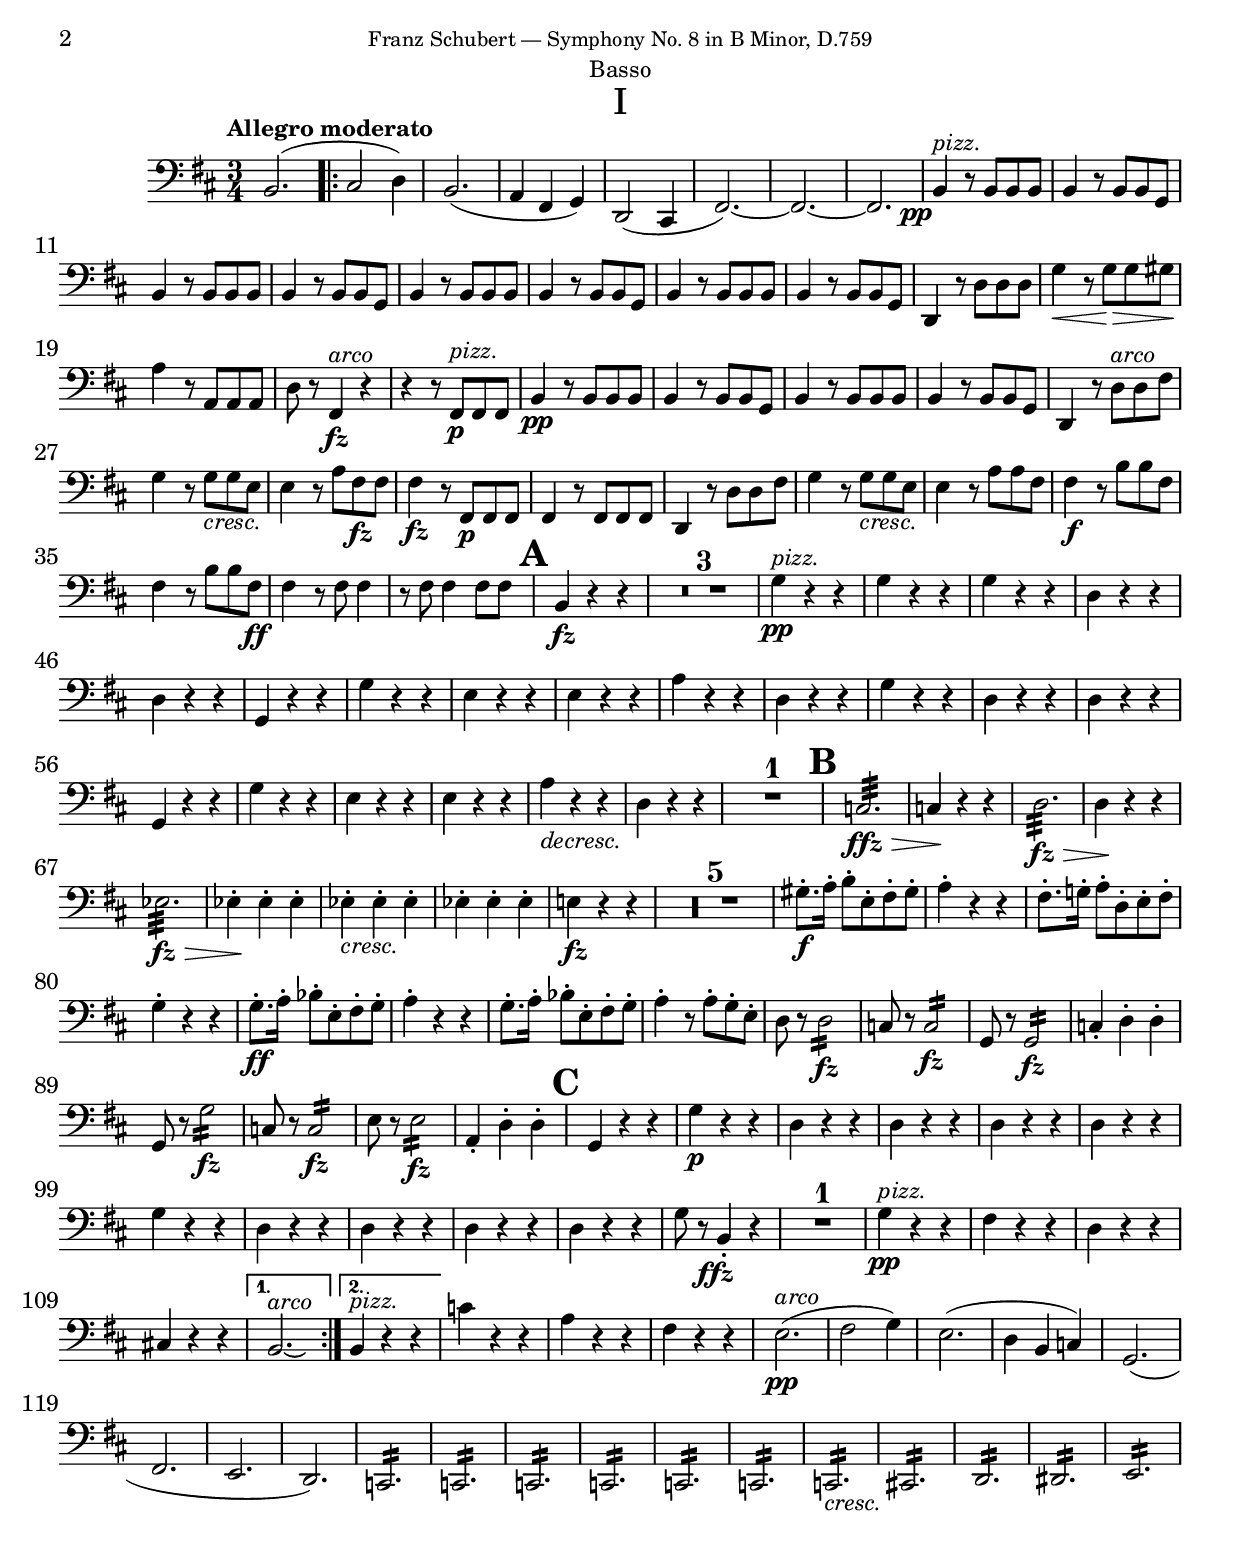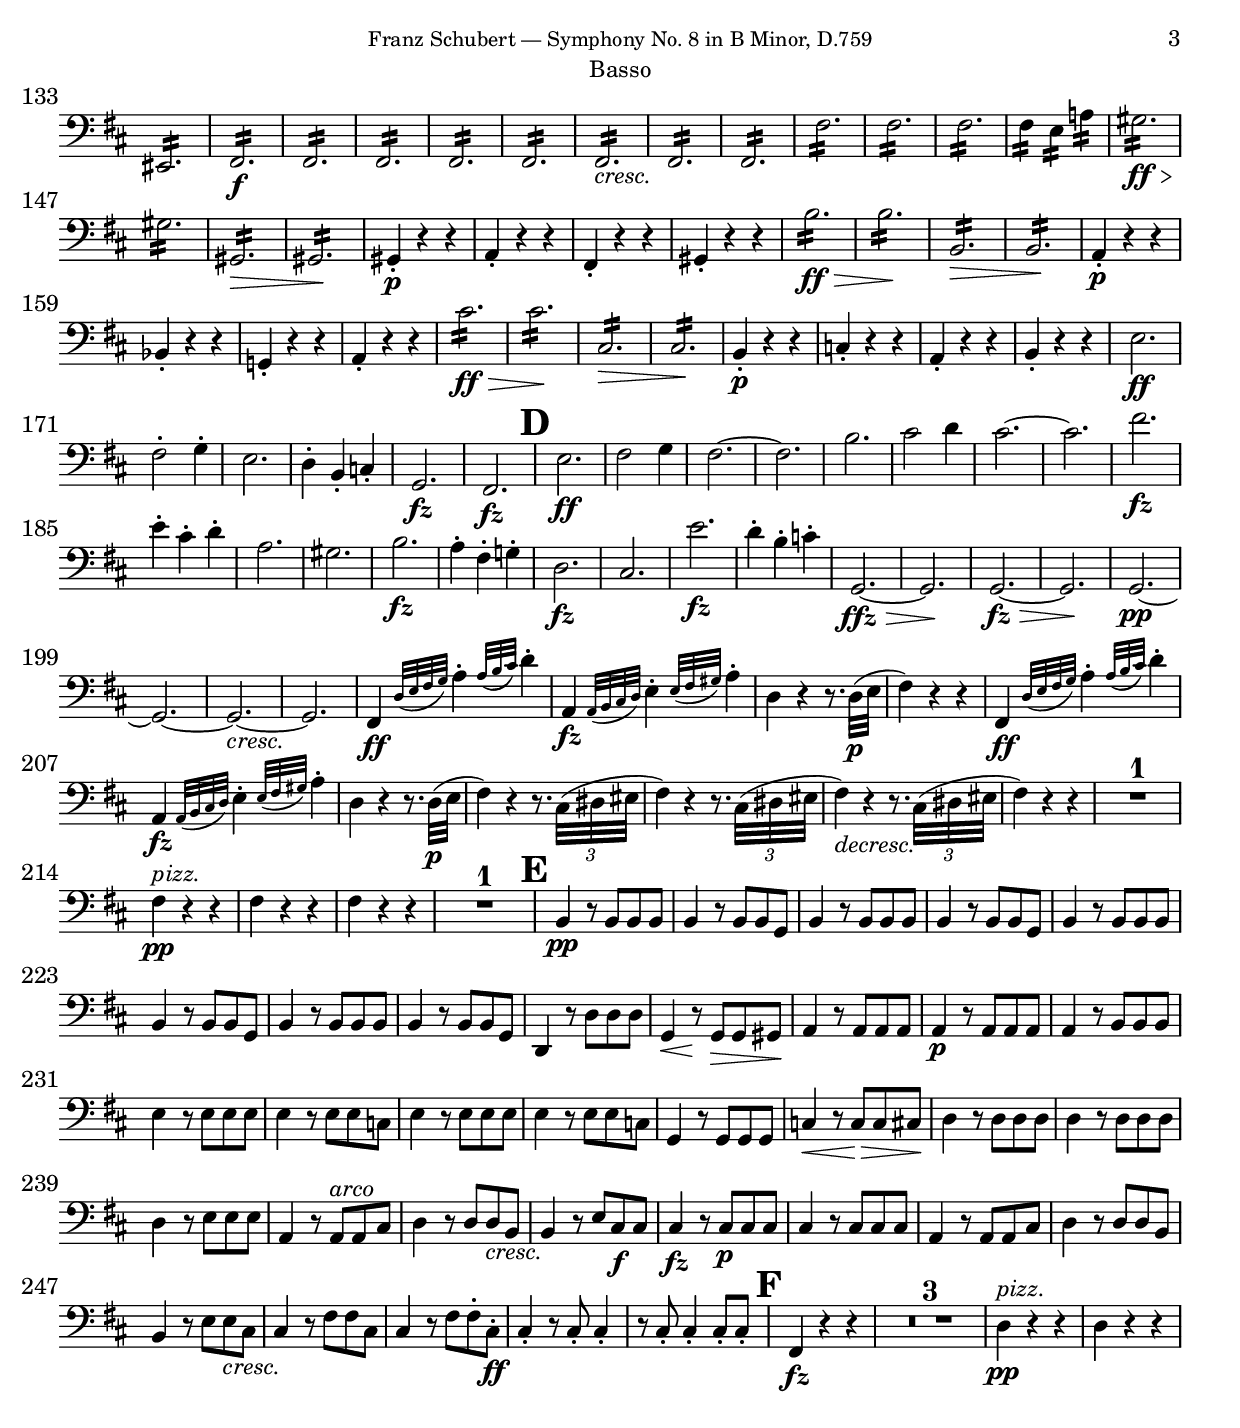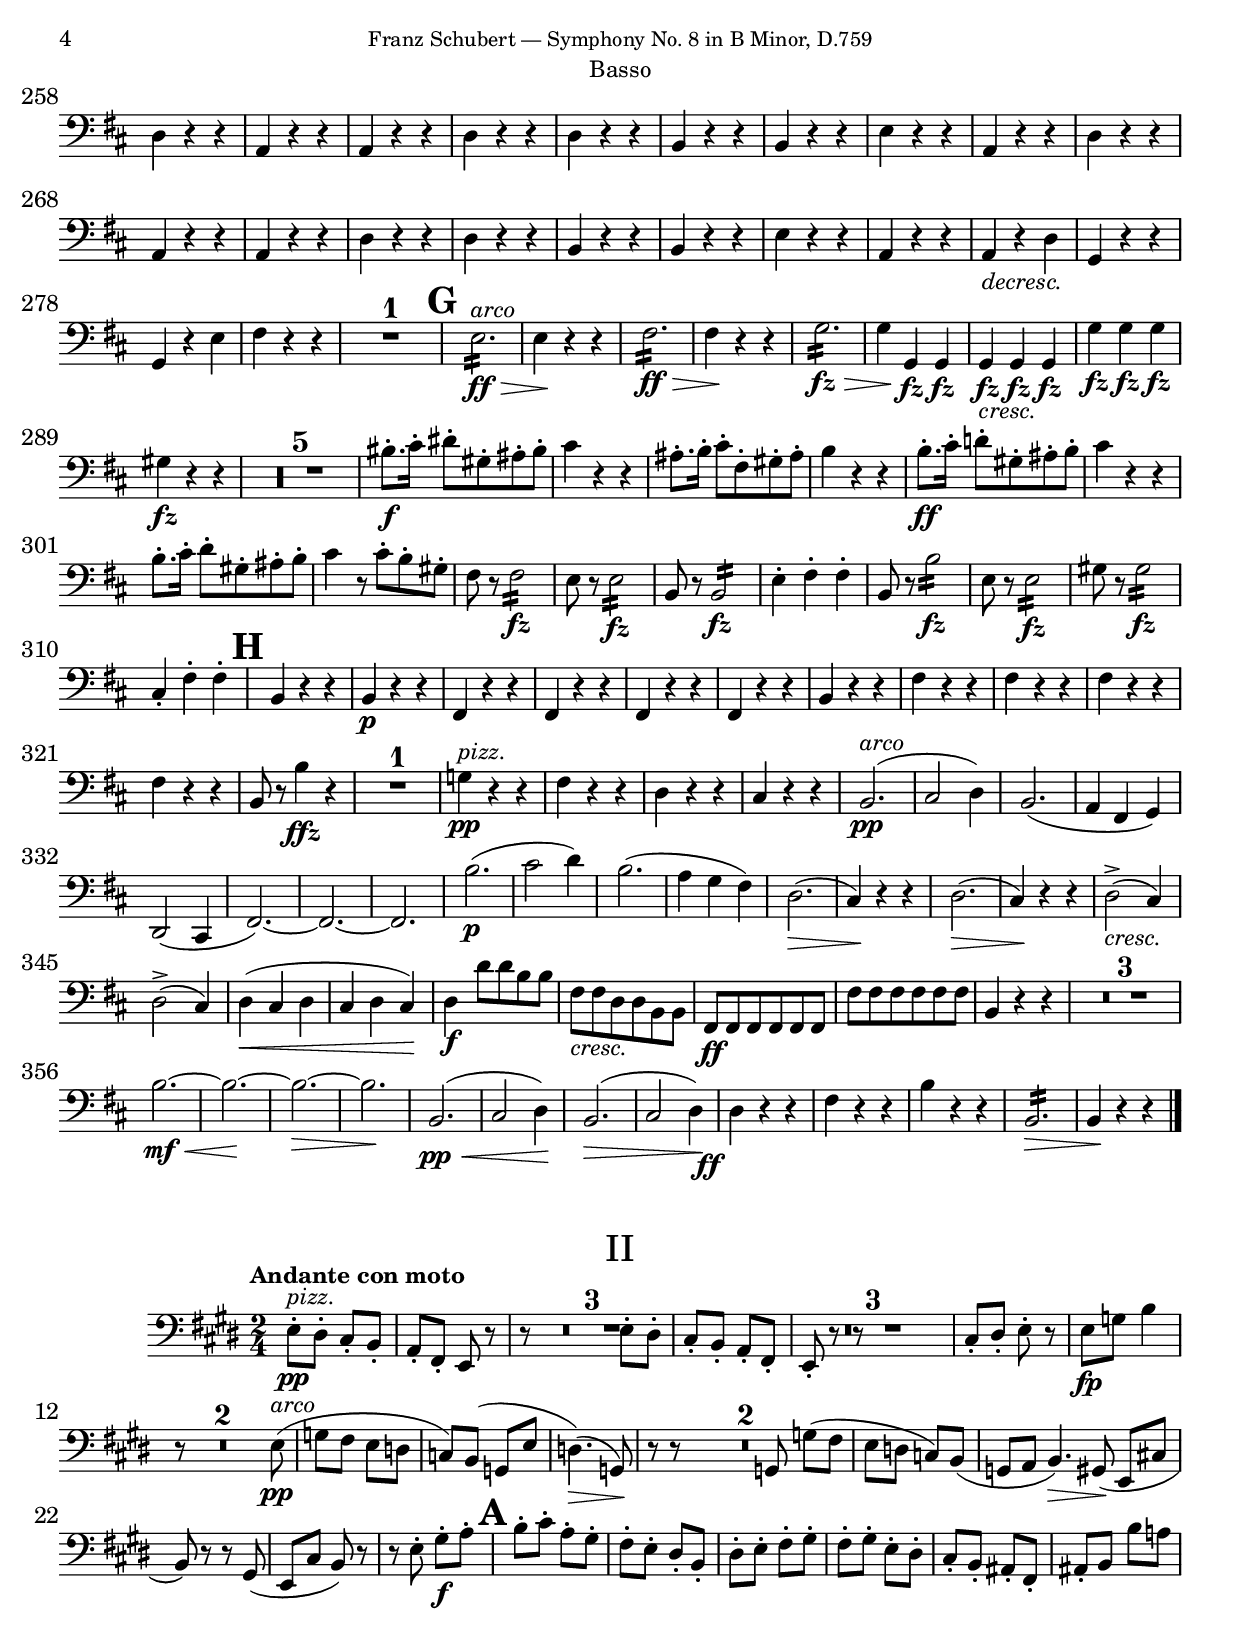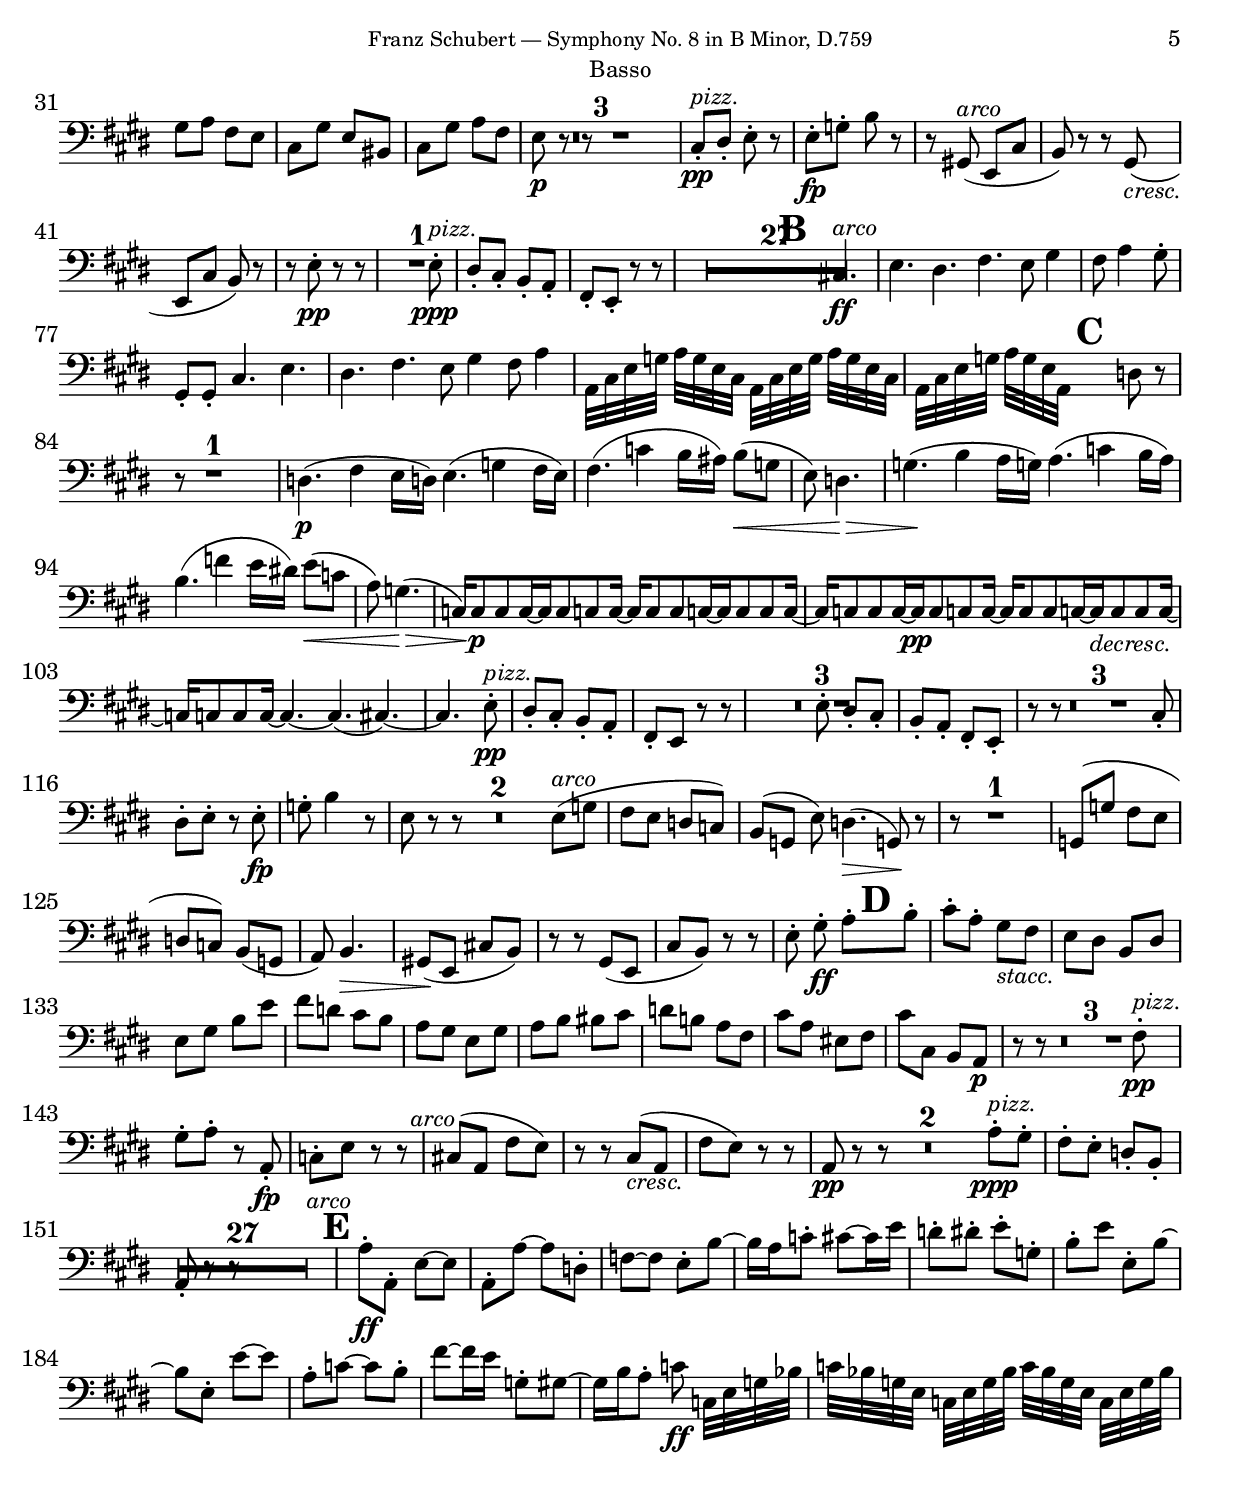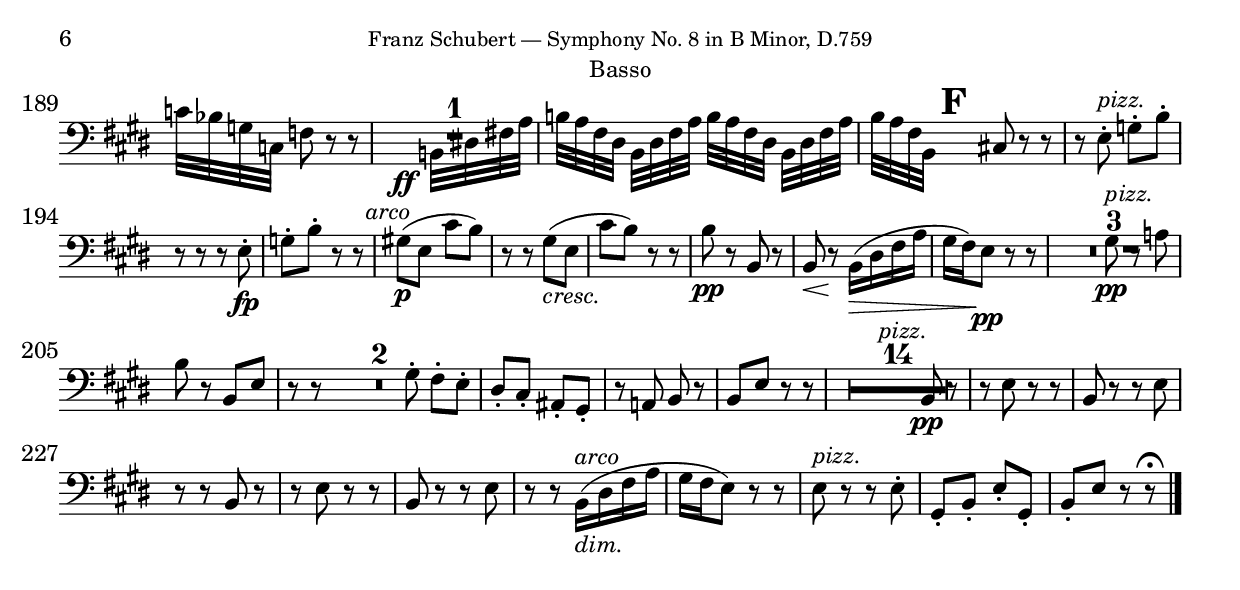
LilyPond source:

%###############################################################################
%#                                 H E A D E R                                 #
%###############################################################################
%
%  Composer           : Franz Schubert (1797 - 1828)
%  work               : Symphony No. 8 in B Minor, D.759
%  Source             : Franz Schubert's Werke, Serie I: Symphonien, No.8
%                       Leipzig Breitkopf & Härtel, 1885. Plate F.S. 8. 
%  Type of score      : Score for Violoncello
%  Typesetter         : Sébastien MANEN
%  date of initiation : Sunday 12 February 2023, 19:55
%
%###############################################################################
%#                          I N C L U D E   F I L E S                          #
%###############################################################################
\version "2.22.1"
\include "./00-Common/Symph8_D759_Header.ily"
\include "./00-Common/Symph8_D759_PaperParts.ily"
%  work        : Schubert Symphony No. 8 in B minor, D.759
%  typesetter  : Sébastien MANEN
%  date        : Sunday 12 February 2023, 19:55
%###############################################################################
%#                           T I M E   S E C T I O N                           #
%###############################################################################
timeMvtI = {
	\time 3/4
}
timeMvtII = {
	\time 2/4
}


\include "./00-Common/Symph8_D759_LayoutParts.ily"
arco = \markup {\italic arco}
crescmarkup = \markup {\italic cresc.}
pizz = \markup {\italic pizz.}
dimmarkup = \markup {\italic dim.}
morendo = \markup {\italic {morendo}}
stacc = \markup {\italic stacc.}
becarre = \markup { \tiny \natural }
gp = \markup {G.P.}
decrescmarkup = \markup {\italic decresc.}

ffz = #(make-dynamic-script "ffz")
crescD = \tweak DynamicText.self-alignment-X #-0.5 \tweak DynamicText.font-size #1 #(make-dynamic-script (markup #:normal-text #:italic "cresc."))

un=^\markup {\tiny \number 1}
deux=^\markup {\tiny \number 2}
trois=^\markup {\tiny \number 3}
quatre=^\markup {\tiny \number 4}
cinq=^\markup {\tiny \number 5}
six=^\markup {\tiny \number 6}
sept=^\markup {\tiny \number 7}
huit=^\markup {\tiny \number 8}
neuf=^\markup {\tiny \number 9}
dix=^\markup {\tiny \number 10}
onze=^\markup {\tiny \number 11}

naturaltrillmark = \markup {
	\concat {
		\hspace #0.8
		\general-align #Y #CENTER {
			\musicglyph #"scripts.trill" 
			\hspace #0.45
			\teeny \natural 
		}
	}
}


mmrPos = #(define-music-function
	(position)
	(number?)
	#{
		\once \override MultiMeasureRest.staff-position = #(- position 2)
	#}
)

dynEO = #(define-music-function
	(offset)
	(pair?)
	#{
		\once \override DynamicText.extra-offset = #offset
		\once \override DynamicText.whiteout = ##t
		\once \override DynamicText.whiteout-style = #'outline
	#}
)

aIIEO = #(define-music-function
	(extraoffset)
	(pair?)
	#{
		\once \override CombineTextScript.extra-offset = #extraoffset
		\once \override CombineTextScript.whiteout = ##t
		\once \override CombineTextScript.whiteout-style = #'outline
	#}
)

aIIXoffset = #(define-music-function
	(offset)
	(number?)
	#{
		\once \override CombineTextScript.X-offset = #offset
	#}
)

markEO = #(define-music-function
	(offset)
	(pair?)
	#{
		\once \override TextScript.layer = #3
		\once \override TextScript.extra-offset = #offset
		\once \override TextScript.whiteout = ##t
		\once \override TextScript.whiteout-style = #'outline
	#}
)

noFlag = \once \omit Flag

stemOffset = #(define-music-function
	(offset)
	(number?)
	#{
		\once \offset length #offset Stem
	#}
)

beamOffset = #(define-music-function
	(position)
	(pair?)
	#{
		\once \offset positions #position Beam
	#}
)

hairpinShorten = #(define-music-function
	(shortLength)
	(pair?)
	#{
		\once \override Hairpin.shorten-pair = #shortLength
	#}
)

hairpinEO = #(define-music-function
	(offset)
	(pair?)
	#{
		\once \override Hairpin.extra-offset = #offset
		\once \override Hairpin.whiteout = ##t
		\once \override Hairpin.whiteout-style = #'outline
	#}
)

aIIOmit = \once \omit Voice.CombineTextScript

%%%%%%%%%%%%%%%%%%%%%%%%%%%%%%%%%%%%%%%%%%%%%%%%%%%%%%%%%%%%%%%%%%%%%%%%%%%%%%%%


%arpeggioPadding = #(define-music-function
%	(padding)
%	(number?)
%	#{
%		\once \override Voice.Arpeggio.padding = #padding
%	#}
%)

%beamGap = #(define-music-function
%	(gap)
%	(number?)
%	#{
%		\once \override Beam.auto-knee-gap = #gap
%	#}
%)


%beamLeftTwoRightOne = {
%	\set stemLeftBeamCount = #2
%	\set stemRightBeamCount = #1
%}

%beamLeftOneRightTwo = {
%	\set stemLeftBeamCount = #1
%	\set stemRightBeamCount = #2
%}

%setBeamTriple = { 
%	\set subdivideBeams = ##t
%	\set baseMoment = #(ly:make-moment 1/8)
%	\set beatStructure = 2,2,2
%}

%crescText = #(define-music-function
%	(cresctext)
%	(markup?)
%	#{
%		\once \set crescendoText = \markup {\italic { #cresctext } }
%		\once \set crescendoSpanner = #'text
%	#}
%)
%dimText = #(define-music-function
%	(cresctext)
%	(markup?)
%	#{
%		\once \set decrescendoText = \markup {\italic { #cresctext } }
%		\once \set decrescendoSpanner = #'text
%	#}
%)


%dynSpanYoffset = #(define-music-function
%	(offset)
%	(number?)
%	#{
%		\once \override DynamicTextSpanner.bound-details.right.Y = #offset
%	#}
%)


%InCueContext = {
%	\override Beam.beam-thickness = #0.30 % 0.30
%	\override StemTremolo.beam-thickness = #0.35 % 0.30
%	\override Beam.length-fraction = #0.67 % 0.8
%	\override Stem.length-fraction = #0.8 % 0.8
%%	\override Stem.length = #7
%%	\override Beam.length = #7
%	\set fontSize = #-3 %-3
%}

%OutCueContext = {
%	\revert Beam.beam-thickness
%	\revert StemTremolo.beam-thickness
%	\revert Beam.length-fraction
%	\revert Stem.length-fraction
%%	\override Stem.length = #7
%%	\override Beam.length = #7
%	\unset fontSize
%}


%mmrnDown = {
%	\once \override MultiMeasureRestNumber.direction = #-1 
%}

%mmrLength = #(define-music-function
%	(length)
%	(number?)
%	#{
%		\once \override MultiMeasureRest.space-increment = #length
%	#}
%)

%mmrMinLength = #(define-music-function
%	(length)
%	(number?)
%	#{
%		\once \override MultiMeasureRest.minimum-length = #length
%	#}
%)

%mmrCondens = \once \override MultiMeasureRest.springs-and-rods = #ly:spanner::set-spacing-rods 

%omitMMRN = \omit MultiMeasureRestNumber


%markXoffset = #(define-music-function
%	(offset)
%	(number?)
%	#{
%		\once \override Score.RehearsalMark.self-alignment-X = #(- offset)
%	#}
%)

%markYoffset = #(define-music-function
%	(offset)
%	(number?)
%	#{
%		\once \override Score.RehearsalMark.Y-offset = #offset
%	#}
%)

%noteShift = #(define-music-function
%	(shift)
%	(number?)
%	#{
%		\once \override NoteColumn.force-hshift = #shift
%	#}
%)

%no = {
%	\undo \omit MultiMeasureRestNumber
%}


%ni = {
%	\omit MultiMeasureRestNumber
%}

%ottavaShorten = #(define-music-function
%	(value)
%	(pair?)
%	#{
%		\once \override Staff.OttavaBracket.shorten-pair = #value
%	#}
%)

%setSextolet = {
%	\set subdivideBeams = ##t
%	\set baseMoment = #(ly:make-moment 1/8)
%	\set beatStructure = 2,2,2,2
%	\override TupletNumber.Y-offset = #-3
%	\override TupletNumber.avoid-slur = #'ignore
%}
%unsetSextolet = {
%	\set subdivideBeams = ##f
%	\revert TupletNumber.Y-offset
%	\revert TupletNumber.avoid-slur
%}


%textInSlur = {
%	%\once \override TextScript.outside-staff-priority = 0
%	\once \override TextScript.slur-padding = #0
%	\once \override TextScript.avoid-slur = #'around
%}

%textOsp = #(define-music-function
%	(prio)
%	(number?)
%	#{
%		\once \override TextScript.outside-staff-priority = #prio
%	#}
%)

%tempoDown = \once \override Score.MetronomeMark.direction = #-1 

%tempoXoffset = #(define-music-function
%	(offset)
%	(number?)
%	#{
%		\once \override Score.MetronomeMark.X-offset = #offset
%	#}
%)

%tempoExtraOffset = #(define-music-function
%	(offset)
%	(pair?)
%	#{
%		\once \override Score.MetronomeMark.extra-offset = #offset
%	#}
%)
%tempoEO = #(define-music-function
%	(offset)
%	(pair?)
%	#{
%		\once \override Score.MetronomeMark.extra-offset = #offset
%	#}
%)


%tupletOffset = #(define-music-function
%	(offset)
%	(number?)
%	#{
%		\once \override TupletNumber.Y-offset = #offset 
%	#}
%)

%tupletExtraOffset = #(define-music-function
%	(offset)
%	(pair?)
%	#{
%		\once \override TupletNumber.extra-offset = #offset 
%	#}
%)

%tupletAvoidSlur = \once \override TupletNumber.avoid-slur = #'ignore

%omitTupletNumber = \once \omit Voice.TupletNumber


%tremoloPosition = #(define-music-function
%	(position)
%	(number?)
%	#{
%		\once \override StemTremolo.Y-offset = #position
%	#}
%)

%trillSpanPadding = #(define-music-function
%	(padding)
%	(number?)
%	#{
%		\once \override TrillSpanner.bound-details.right.padding = #padding
%	#}
%)

%trillSpanCustom = #(define-music-function
%	(length markup)
%	(number? markup?)
%	% function to create a trill spanner with :
%	%	- specified length
%	%	- specified markup
%	#{
%		\once \override TrillSpanner.minimum-length = #length
%		\once \override TrillSpanner.springs-and-rods = #ly:spanner::set-spacing-rods
%		\once \override Score.TrillSpanner.bound-details.left.text = #markup
%	#}
%)

%trillSpanPadding = #(define-music-function
%	(padding)
%	(number?)
%	% function to create a trill spanner with :
%	%	- specified padding to avoid overlap
%	#{
%		\once \override TrillSpanner.bound-details.right.padding = #padding
%	#}
%)


%naturaltrill = \once \override TrillSpanner.bound-details.left.text = \markup {
%	\concat { 
%		\musicglyph #"scripts.trill" \translate #'(0.5 . 1.05) \tiny \natural 
%	}
%}
%flattrill = \once \override TrillSpanner.bound-details.left.text = \markup {
%	\concat { 
%		\musicglyph #"scripts.trill" \translate #'(0.6 . 0.52) \tiny \flat 
%	}
%}
%sharptrill = \once \override TrillSpanner.bound-details.left.text = \markup {
%	\concat { 
%		\musicglyph #"scripts.trill" \translate #'(0.5 . 1.05) \tiny \sharp  
%	}
%}

%trillflat = \markup { 
%	\general-align #X #CENTER 
%	\concat { 
%		\hspace #2.4 \musicglyph #"scripts.trill" 
%		\translate #'(0.5 . 0.49) \tiny \flat 
%	}
%}



%voltaShorten = #(define-music-function
%	(shortLength)
%	(pair?)
%	#{
%		\once \override Score.VoltaBracket.shorten-pair = #shortLength
%	#}
%)

%whiteoutRehearsalMark = {
%	\override Score.StaffSymbol.layer = #4
%	\override Score.RehearsalMark.layer = #3
%	\once \override Score.RehearsalMark.whiteout = ##t
%	%\once \override Score.RehearsalMark.whiteout-style = #'outline
%}


%whiteoutMarkup = {
%	\once \override Hairpin.layer = #4
%	\once \override TextScript.layer = #3
%	\once \override TextScript.whiteout = ##t
%	\once \override TextScript.whiteout-style = #'outline
%}

%whiteoutDynamic = {
%	\once \override DynamicText.whiteout = ##t
%	\once \override DynamicText.whiteout-style = #'outline
%}

%whiteoutMetronomeMark = {
%	\once \override Score.MetronomeMark.whiteout = ##t
%	\once \override Score.MetronomeMark.whiteout-style = #'outline
%}


%\include "./00-Common/Symph8_D759_NameStaff.ily"
%\include "./00-Common/Symph8_D759_NameGrandStaff.ily"
%\include "./00-Common/Symph8_D759_Format_Part01_Flauti.ily"
%  work        : Schubert Symphony No. 8 in B minor, D.759
%  typesetter  : Sébastien MANEN
%  date        : Sunday 12 February 2023, 19:55
%###############################################################################
%#                       T E M P I  C O N D U C T O R S                        #
%###############################################################################
tempiMvtI = {
	\tempo "Allegro moderato"
}
tempiMvtII = {
	\tempo "Andante con moto"
}
%###############################################################################
%#                            T E M P I   P A R T S                            #
%###############################################################################
tempiPartMvtI = {
	\tag #'(flautoI flautoII oboeI oboeII clarinettoI clarinettoII fagottoI
		fagottoII cornoI cornoII trombaI trombaII tromboneI tromboneII 
		tromboneIII timpani violinoI violinoII viola violoncello basso) {
		\tempo "Allegro moderato"
	}
}
tempiPartMvtII = {
	\tag #'(flautoI flautoII oboeI oboeII clarinettoI clarinettoII fagottoI
		fagottoII cornoI cornoII trombaI trombaII tromboneI tromboneII 
		tromboneIII timpani violinoI violinoII viola violoncello basso) {
		\tempo "Andante con moto"
	}
}


%  work        : Schubert Symphony No. 8 in B minor, D.759
%  typesetter  : Sébastien MANEN
%  date        : Sunday 12 February 2023, 19:55
%###############################################################################
%#                          M U S I C   S E C T I O N                          #
%###############################################################################
musicBassoMvtI = \relative c {
	\clef bass
	\key b \minor
% mesures 1 à 5
	b2.(
	\repeat volta 2 {
		cis2 d4)
		b2.(
		a4 fis g)
		d2( cis4
% mesures 6 à 10
		fis2.)~
		fis~
		fis
		b4^\pizz -\tweak X-offset #-3 \pp r8 b[ b b]
		b4 r8 b[ b g]
% mesures 11 à 15
		b4 r8 b[ b b]
		b4 r8 b[ b g]
		b4 r8 b[ b b]
		b4 r8 b[ b g]
		b4 r8 b[ b b]
% mesures 16 à 20
		b4 r8 b[ b g]
		d4 r8 d'[ d d]
		g4\< r8 g[\> g gis]\!
		a4 r8 a,[ a a]
		d r fis,4\fz^\arco r
% mesures 21 à 25
		r r8 fis^\pizz\p[ fis fis]
		b4\pp r8 b[ b b]
		b4 r8 b[ b g]
		b4 r8 b[ b b]
		b4 r8 b[ b g]
% mesures 26 à 30
		d4 r8 d'^\arco[ d fis]
		g4 r8 g[_\crescmarkup g e]
		e4 r8 a[ fis\fz fis]
		fis4\fz r8 fis,[\p fis fis]
		fis4 r8 fis[ fis fis]
% mesures 31 à 35
		d4 r8 d'[ d fis]
		g4 r8 g[_\crescmarkup g e]
		e4 r8 a[ a fis]
		fis4\f r8 b[ b fis]
		fis4 r8 b[ b fis\ff]
% mesures 36 à 40
		fis4 r8 fis fis4
		r8 fis fis4 fis8 fis \mark \default
		b,4\fz r r
		R2.*3
		
% mesures 41 à 45
		
		g'4\pp^\pizz r r
		g r r
		g r r
		d r r
% mesures 46 à 50
		d r r 
		g, r r 
		g' r r
		e r r
		e r r
% mesures 51 à 55
		a r r
		d, r r
		g r r
		d r r
		d r r
% mesures 56 à 60
		g, r r
		g' r r
		e r r
		e r r
		a_\decresc r\! r
% mesures 61 à 65
		d, r r
		R2. \mark \default
		c2.:32\ffz\>
		c4\! r r
		d2.:32\fz\>
% mesures 66 à 70
		d4\! r r
		ees2.:32\fz\>
		ees4-.\! ees-. ees-.
		ees-._\crescmarkup ees-. ees-.
		ees-. ees-. ees-.
% mesures 71 à 75
		e!\fz r r
		R2.*5
		
		
		
% mesures 76 à 80
		
		gis8.-.\f a16-. b8-.[ e,-. fis-. gis-.]
		a4-. r r
		fis8.-. g!16-. a8-.[ d,-. e-. fis-.]
		g4-. r r
% mesures 81 à 85
		g8.\ff-. a16-. bes8-.[ e,-. fis-. g-.]
		a4-. r r
		g8.-. a16-. bes8-.[ e,-. fis-. g-.]
		a4-. r8 a[-. g-. e-.]
		d r d2:16\fz
% mesures 86 à 90
		c8 r c2:16\fz
		g8 r g2:16\fz
		c4-. d-. d-.
		g,8 r g'2:16\fz
		c,8 r c2:16\fz
% mesures 91 à 95
		e8 r e2:16\fz
		a,4-. d-. d-. \mark \default
		g, r r
		g'\p r r
		d r r
% mesures 96 à 100
		d r r
		d r r
		d r r
		g r r
		d r r
% mesures 101 à 105
		d r r
		d r r
		d r r
		g8 r b,4-.-\tweak X-offset #-2. \ffz r
		R2.
% mesures 106 à 110
		g'4^\pizz\pp r r
		fis r r
		d r r
		cis! r r
	}
	\alternative {
		{
			b2.^\arco\laissezVibrer
		}
		{
			b4^\pizz r r
		}
	}
% mesures 111 à 115
	c' r r
	a r r
	fis r r
	e2.(\pp^\arco
	fis2 g4)
% mesures 116 à 120
	e2.( 
	d4 b c)
	g2.(
	fis
	e
% mesures 121 à 125
	d)
	c2.:16
	c:
	c:
	c:
% mesures 126 à 130
	c:
	c:
	c:_\crescmarkup
	cis!:
	d:
% mesures 131 à 135
	dis:
	e:
	eis:
	fis:\f
	fis:
% mesures 136 à 140
	fis:
	fis:
	fis:
	fis:_\crescmarkup
	fis:
% mesures 141 à 145
	fis:
	fis':
	fis:
	fis:
	fis4: e: a!:
% mesures 146 à 150
	gis2.:\ff\>
	gis:\!
	gis,:\>
	gis:\!
	gis4-.\p r r
% mesures 151 à 155
	a-. r r
	fis-. r r
	gis-. r r
	b'2.:16\ff\>
	b:\!
% mesures 156 à 160
	b,:\>
	b:\!
	a4-.\p r r
	bes-. r r
	g!-. r r
% mesures 161 à 165
	a-. r r
	cis'2.:16\ff\>
	cis:\!
	cis,:\>
	cis:\!
% mesures 166 à 170
	b4-.\p r r
	c-. r r
	a-. r r
	b-. r r
	e2.\ff
% mesures 171 à 175
	fis2-. g4-.
	e2.
	d4-. b-. c-.
	g2.\fz
	fis\fz \mark \default
% mesures 176 à 180
	e'2.\ff
	fis2 g4
	fis2.~
	fis
	b
% mesures 181 à 185
	cis2 d4
	cis2.~
	cis
	fis\fz
	e4-. cis-. d-.
% mesures 186 à 190
	a2.
	gis
	b\fz
	a4-. fis-. g!-.
	d2.\fz
% mesures 191 à 195
	cis
	e'\fz
	d4-. b-. c-.
	g,2.\ffz\>~
	g\!
% mesures 196 à 200
	g\fz\>~
	g\!
	g\pp~ 
	g~
	g~_\crescmarkup
% mesures 201 à 205
	g
	fis4\ff \grace {d'32( e fis g)} a4-. \grace {a32( b cis)} d4-.
	a,\fz \grace {a32( b cis d)} e4-. \grace {e32( fis gis)} a4-.
	d,4 r r8. d32(\p e
	fis4) r r
% mesures 206 à 210
	fis,4\ff \grace {d'32( e fis g)} a4-. \grace {a32( b cis)} d4-.
	a,\fz \grace {a32( b cis d)} e4-. \grace {e32( fis gis)} a4-.
	d, r r8. d32(\p e
	fis4) r r8. \times 2/3 {cis32( dis eis}
	fis4) r r8. \times 2/3 {cis32( dis eis}
% mesures 211 à 215
	fis4)_\decresc r\! r8. \times 2/3 {cis32( dis\! eis}
	fis4) r r
	R2.
	fis4\pp^\pizz r r
	fis r r
% mesures 216 à 220
	fis r r
	R2. \mark \default
	b,4\pp r8 b[ b b]
	b4 r8 b[ b g]
	b4 r8 b[ b b]
% mesures 221 à 225
	b4 r8 b[ b g]
	b4 r8 b[ b b]
	b4 r8 b[ b g]
	b4 r8 b[ b b]
	b4 r8 b[ b g]
% mesures 226 à 230
	d4 r8 d'[ d d]
	g,4\< r8\! g\>[ g gis]\!
	a4 r8 a[ a a]
	a4\p r8 a[ a a]
	a4 r8 b[ b b]
% mesures 231 à 235
	e4 r8 e[ e e]
	e4 r8 e[ e c]
	e4 r8 e[ e e]
	e4 r8 e[ e c]
	g4 r8 g[ g g]
% mesures 236 à 240
	c4\< r8 c\>[ c cis]\!
	d4 r8 d[ d d]
	d4 r8 d[ d d]
	d4 r8 e[ e e]
	a,4 r8 a[^\arco a cis]
% mesures 241 à 245
	d4 r8 d[ d_\crescmarkup b]
	b4 r8 e[ cis\f cis]
	cis4\fz r8 cis[\p cis cis]
	cis4 r8 cis[ cis cis]
	a4 r8 a[ a cis]
% mesures 246 à 250
	d4 r8 d[ d b]
	b4 r8 e[ e_\crescmarkup cis]
	cis4 r8 fis[ fis cis]
	cis4 r8 fis[ fis-. cis-.\ff]
	cis4-. r8 cis-. cis4-.
% mesures 251 à 255
	r8 cis-. cis4-. cis8-. cis-. \mark \default
	fis,4\fz r r
	R2.*3
	
	
% mesures 256 à 260
	d'4^\pizz\pp r r
	d r r
	d r r 
	a r r
	a r r
% mesures 261 à 265
	d r r
	d r r
	b r r
	b r r
	e r r 
% mesures 266 à 270
	a, r r
	d r r
	a r r 
	a r r
	d r r
% mesures 271 à 275
	d r r
	b r r
	b r r
	e r r
	a, r r
% mesures 276 à 280
	a_\decresc r\! d
	g, r r
	g r e'
	fis r r
	R2. \mark \default
% mesures 281 à 285
	e2.:16\ff\>^\arco
	e4\! r r
	fis2.:16\ff\>
	fis4\! r r
	g2.:16\fz\> 
% mesures 286 à 290
	g4\! g,\fz g\fz
	g\fz_\crescmarkup g\fz g\fz
	g'\fz g\fz g\fz 
	gis\fz r r
	R2.*5
% mesures 291 à 295
	
	
	
	
	bis8.\f-. cis16-. dis8-.[ gis,-. ais-. bis-.]
% mesures 296 à 300
	cis4 r r
	ais8.-. b16-. cis8-.[ fis,-. gis-. ais-.]
	b4 r r
	b8.\ff-. cis16-. d!8-.[ gis,-. ais-. b-.]
	cis4 r r
% mesures 301 à 305
	b8.-. cis16-. d8-.[ gis,-. ais-. b-.]
	cis4 r8 cis[-. b-. gis-.]
	fis8 r fis2:16\fz
	e8 r e2:16\fz
	b8 r b2:16\fz
% mesures 306 à 310
	e4-. fis-. fis-.
	b,8 r b'2:16\fz
	e,8 r e2:16\fz
	gis8 r gis2:16\fz 
	cis,4-. fis-. fis-. \mark \default
% mesures 311 à 315
	b,4 r r
	b\p r r
	fis r r
	fis r r 
	fis r r 
% mesures 316 à 320
	fis r r
	b r r
	fis' r r
	fis r r
	fis r r
% mesures 321 à 325
	fis r r
	b,8 r b'4\ffz r
	R2.
	g!4\pp^\pizz r r
	fis r r
% mesures 326 à 330
	d r r
	cis r r
	b2.(\pp^\arco
	cis2 d4)
	b2.(
% mesures 331 à 335
	a4 fis g)
	d2( cis4
	fis2.)~
	fis~
	fis
% mesures 336 à 340
	b'(\p
	cis2 d4)
	b2.( 
	a4 g fis)
	d2.(\>
% mesures 341 à 345
	cis4)\! r r
	d2.(\>
	cis4)\! r r
	d2(->_\crescmarkup cis4)
	d2(-> cis4)
% mesures 346 à 350
	d(\< cis d
	cis d cis)\!
	d\f d'8[ d b b]
	fis_\crescmarkup fis d d b b
	fis8\ff fis fis fis fis fis
% mesures 351 à 355
	fis' fis fis fis fis fis
	b,4 r r
	R2.*3
	
	
% mesures 356 à 360
	b'2.\mf\<~
	b~\!
	b2.\>~ 
	b\!
	b,2.\pp\<(
% mesures 361 à 365
	cis2 d4)\!
	b2.(\>
	cis2 d4)\!
	d -\tweak X-offset #-3.3 \ff r r
	fis r r
% mesures 366 à 368
	b r r
	b,2.:16\>
	b4\! r r \bar "|."
}

%  work        : Schubert Symphony No. 8 in B minor, D.759
%  typesetter  : Sébastien MANEN
%  date        : Sunday 12 February 2023, 19:55
%###############################################################################
%#                          M U S I C   S E C T I O N                          #
%###############################################################################
musicBassoMvtII = \relative c {
	\clef bass
	\key e \major
% mesures 1 à 5
	e8-.^\pizz\pp dis-. cis-. 
	b-. a-. fis-. 
	e8 r r 
	R4.*3
	
% mesures 6 à 10
	
	e'8-. dis-. cis-. 
	b-. a-. fis-. 
	e-. r r
	R4.*3
% mesures 11 à 15
	
	
	cis'8-. dis-. e-. 
	r e\fp g
	b4 r8
% mesures 16 à 20
	R4.*2
	
	e,8^\arco(\pp g fis
	e d c)
	b( g e'
% mesures 21 à 25
	d4.\>)(
	g,8\!) r r 
	R4. 
	g8 g'( fis
	e d c)
% mesures 26 à 30
	b( g a 
	b4.\>)
	gis!8(\! e cis'!
	b8) r r
	gis( e cis'
% mesures 31 à 35
	b) r r
	e8\noBeam-. \clef bass gis-.\f a-. \mark \default
	b-. cis-. a-. 
	gis-. fis-. e-. 
	dis-. b-. dis-. 
% mesures 36 à 40
	e-. fis-. gis-. 
	fis-. gis-. e-. 
	dis-. cis-. b-. 
	ais-. fis-. ais-. 
	b b' a!
% mesures 41 à 45
	gis a fis
	e cis gis'
	e bis cis
	gis' a fis
	e\p r r
% mesures 46 à 50
	R4.*3
	
	
	cis8\pp^\pizz-. dis-. e-.
	r e\fp-. g-.
% mesures 51 à 55
	b r r
	gis,!(^\arco e cis'
	b) r r
	gis(_\crescmarkup e cis'
	b8) r r
% mesures 56 à 60
	e\pp-. r r 
	R4.
	e8-.^\pizz\ppp dis-. cis-.
	b-. a-. fis-.
	e-. r r
% mesures 61 à 65
	R4.*35
	
	
	
	
% mesures 66 à 70
	
	
	
	
	
% mesures 71 à 75
	
	
	
	
	
% mesures 76 à 80
	
	
	
	
	
% mesures 81 à 85
	
	
	
	
	
% mesures 86 à 90
	
	
	
	
	
% mesures 91 à 95
	
	
	
	
	\mark \default
% mesures 96 à 100
	cis'!4.\ff^\arco
	e
	dis
	fis
	e8 gis4
% mesures 101 à 105
	fis8 a4
	gis8-. gis,-. gis-.
	cis4.
	e
	dis
% mesures 106 à 110
	fis
	e8 gis4
	fis8 a4
	a,32[ cis e g] a[ g e cis] a[ cis e g]
	a[ g e cis] a[ cis e g] a[ g e a,] \mark \default
% mesures 111 à 115
	d8 r r
	R4.
	d4.(\p
	fis4 e16 d)
	e4.(
% mesures 116 à 120
	g4 fis16 e)
	fis4.(
	c'4 b16 ais)
	b8(\< g e)
	d4.\>
% mesures 121 à 125
	g\!(
	b4 a16 g)
	a4.(
	c4 b16 a)
	b4.(
% mesures 126 à 130
	f'4 e16 dis!)
	e8(\< c a)
	g4.(\>
	c,16)\! c8\p c c16~
	c c8 c c16~
% mesures 131 à 135
	c c8 c c16~
	c c8 c c16~
	c c8 c c16~
	c\pp c8 c c16~
	c c8 c c16~
% mesures 136 à 140
	c_\decresc c8\! c c16~
	c c8 c c16~
	c4.~
	c(
	cis!)~
% mesures 141 à 145
	cis 
	e8-.^\pizz\pp dis-. cis-.
	b-. a-. fis-.
	e8 r r
	R4.*3
% mesures 146 à 150
	
	
	e'8-. dis-. cis-.
	b-. a-. fis-.
	e-. r r
% mesures 151 à 155
	R4.*3
	
	
	cis'8-. dis-. e-.
	r8 e\fp-. g-.
% mesures 156 à 160
	b4 r8
	e, r r 
	R4.
	e8(^\arco g fis
	e d c)
% mesures 161 à 165
	b( g e')
	d4.\>(
	g,8\!) r r 
	R4.
	g8( g' fis
% mesures 166 à 170
	e d c)
	b( g a)
	b4.\>
	gis!8(\! e cis'!
	b) r r
% mesures 171 à 175
	gis( e cis'
	b8) r r
	e8\noBeam-. gis-.\ff a-. \mark \default
	b-. cis-. a-.
	gis_\stacc fis e
% mesures 176 à 180
	dis b dis
	e gis b
	e fis d
	cis b a
	gis e gis
% mesures 181 à 185
	a b bis
	cis d b!
	a fis cis'
	a eis fis
	cis' cis, b
% mesures 186 à 190
	a\p r r
	R4.*3
	
	
	fis'8\pp^\pizz-. gis-. a-.
% mesures 191 à 195
	r a,-.\fp c-.
	e r r
	cis!( -\tweak X-offset #-3.5 ^\arco a fis'
	e) r r
	cis(_\crescmarkup a fis'
% mesures 196 à 200
	e) r r
	a,\pp r r
	R4.
	a'8-.\ppp^\pizz gis-. fis-.
	e-. d-. b-.
% mesures 201 à 205
	a-. r r
	R4.*35
% mesures 206 à 210
	
% mesures 211 à 215
	
	
	
	
	
% mesures 216 à 220
	
	
	
	
	
% mesures 221 à 225
	
	
	
	
	
% mesures 226 à 230
	
	
	
	
	
% mesures 231 à 235
	
	
	
	
	
% mesures 236 à 240
	\mark \default
	a'8-.\ff -\tweak X-offset #-5.0 ^\arco a,-. e'~
	e a,-. a'~
	a d,-. f~
	f e-. b'~
% mesures 241 à 245
	b16 a c8-. cis~
	cis16 e d8-. dis-.
	e-. g,-. b-.
	e e,-. b'~
	b e,-. e'~
% mesures 246 à 250
	e a,-. c~
	c b-. fis'~
	fis16 e g,8-. gis~
	gis16 b a8-. c
	c,32[ -\tweak X-offset #-3.8 \ff e g bes] c[ bes g e] c[ e g bes]
% mesures 251 à 255
	c[ bes g e] c[ e g bes] c[ bes g c,]
	f8 r r
	R4.
	b,!32[ -\tweak X-offset #-3.8 \ff dis! fis! a] b![ a fis dis] b[ dis fis a]
	b[ a fis dis] b[ dis fis a] b[ a fis b,] \mark \default
% mesures 256 à 260
	cis!8 r r
	r e^\pizz-. g-.
	b-. r r 
	r e,-.\fp g-.
	b-. r r 
% mesures 261 à 265
	gis!8(\p -\tweak X-offset #-3. ^\arco e cis'
	b8) r r
	gis(_\crescmarkup e cis'
	b8) r r
	b\pp r b,
% mesures 266 à 270
	r b\< r\!
	b16(\> dis fis a gis fis)\!
	e8\pp r r
	R4.*3
	
% mesures 271 à 275
	
	gis8\pp^\pizz r a!
	b r b,
	e r r
	R4.
% mesures 276 à 280
	gis8-. fis-. e-.
	dis-. cis-. ais-.
	gis-. r a!
	b r b
	e r r
% mesures 281 à 285
	R4.*18
% mesures 286 à 290
	
% mesures 291 à 295
	
% mesures 296 à 300
	
	
	
	b8 -\tweak X-offset #-4 ^\pizz\pp r r
	e r r
% mesures 301 à 305
	b r r
	e r r
	b r r
	e r r
	b r r 
% mesures 306 à 310
	e r r
	b16(^\arco_\dimmarkup dis fis a gis fis
	e8) r r
	e^\pizz r r
	e-. gis,-. b-. 
% mesures 311 à 312
	e-. gis,-. b-.
	e r r\fermata \bar "|."
}

%#######################################################################
%#       C O N S T R U C T I O N   D E   L A   P A R T I T I O N       #
%#######################################################################
\book{
	\header {
		subtitle = \markup { 
			\abs-fontsize #12 \sans
			\center-column {
				"Part for Basso"
			}
		}
		subsubtitle = \markup { 
			"Franz Schubert — Symphony No. 8 in B Minor, D.759"
		}
		instrument = \markup {
			"Basso"
		}
	}
	\score {
		\new Staff <<
%			\new Voice {
%				\fluteIFormattingMvtI
%			}
			\new Voice {
				\keepWithTag #'(basso) \tempiPartMvtI
			}
			\new Voice {
				\timeMvtI \musicBassoMvtI
			}
		>>
		\header {
			breakbefore = ##t
			piece = \markup {
				\fill-line {
					\fontsize #4
					I
				}
			}
		}
		\layout {
			\layoutPart
		}
	}
	\score {
		\new Staff <<
%			\new Voice {
%				\fluteIFormattingMvtII
%			}
			\new Voice {
				\keepWithTag #'(basso) \tempiPartMvtII
			}
			\new Voice {
				\timeMvtII \musicBassoMvtII
			}
		>>
		\header {
			breakbefore = ##f
			piece = \markup {
				\fill-line {
					\fontsize #4
					II
				}
			}
		}
		\layout {
			\layoutPart
		}
	}
}
